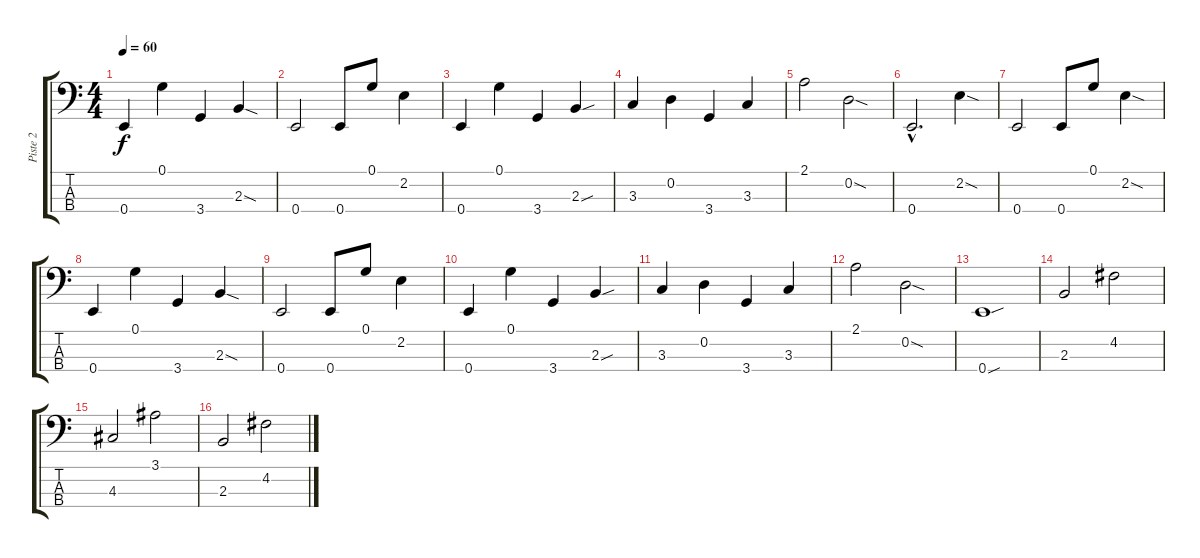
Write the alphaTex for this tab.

\track ("Piste 2" "Piste 2") {instrument electricbassfinger}
\staff {score tabs}
\tuning (G2 D2 A1 E1) {hide}
\ts (4 4)
\tempo 60
\clef f4
\ks c
0.4.4{dy f} 0.1.4 3.4.4 2.3{sod}.4 |
0.4.2 0.4.8 0.1.8 2.2.4 |
0.4.4 0.1.4 3.4.4 2.3{sou}.4 |
3.3.4 0.2.4 3.4.4 3.3.4 |
2.1.2 0.2{sod}.2 |
0.4{hac}.2{d} 2.2{sod}.4 |
0.4.2 0.4.8 0.1.8 2.2{sod}.4 |
0.4.4 0.1.4 3.4.4 2.3{sod}.4 |
0.4.2 0.4.8 0.1.8 2.2.4 |
0.4.4 0.1.4 3.4.4 2.3{sou}.4 |
3.3.4 0.2.4 3.4.4 3.3.4 |
2.1.2 0.2{sod}.2 |
0.4{sou}.1 |
2.3.2{balance 11} 4.2.2 |
4.3.2 3.1.2 |
2.3.2 4.2.2
